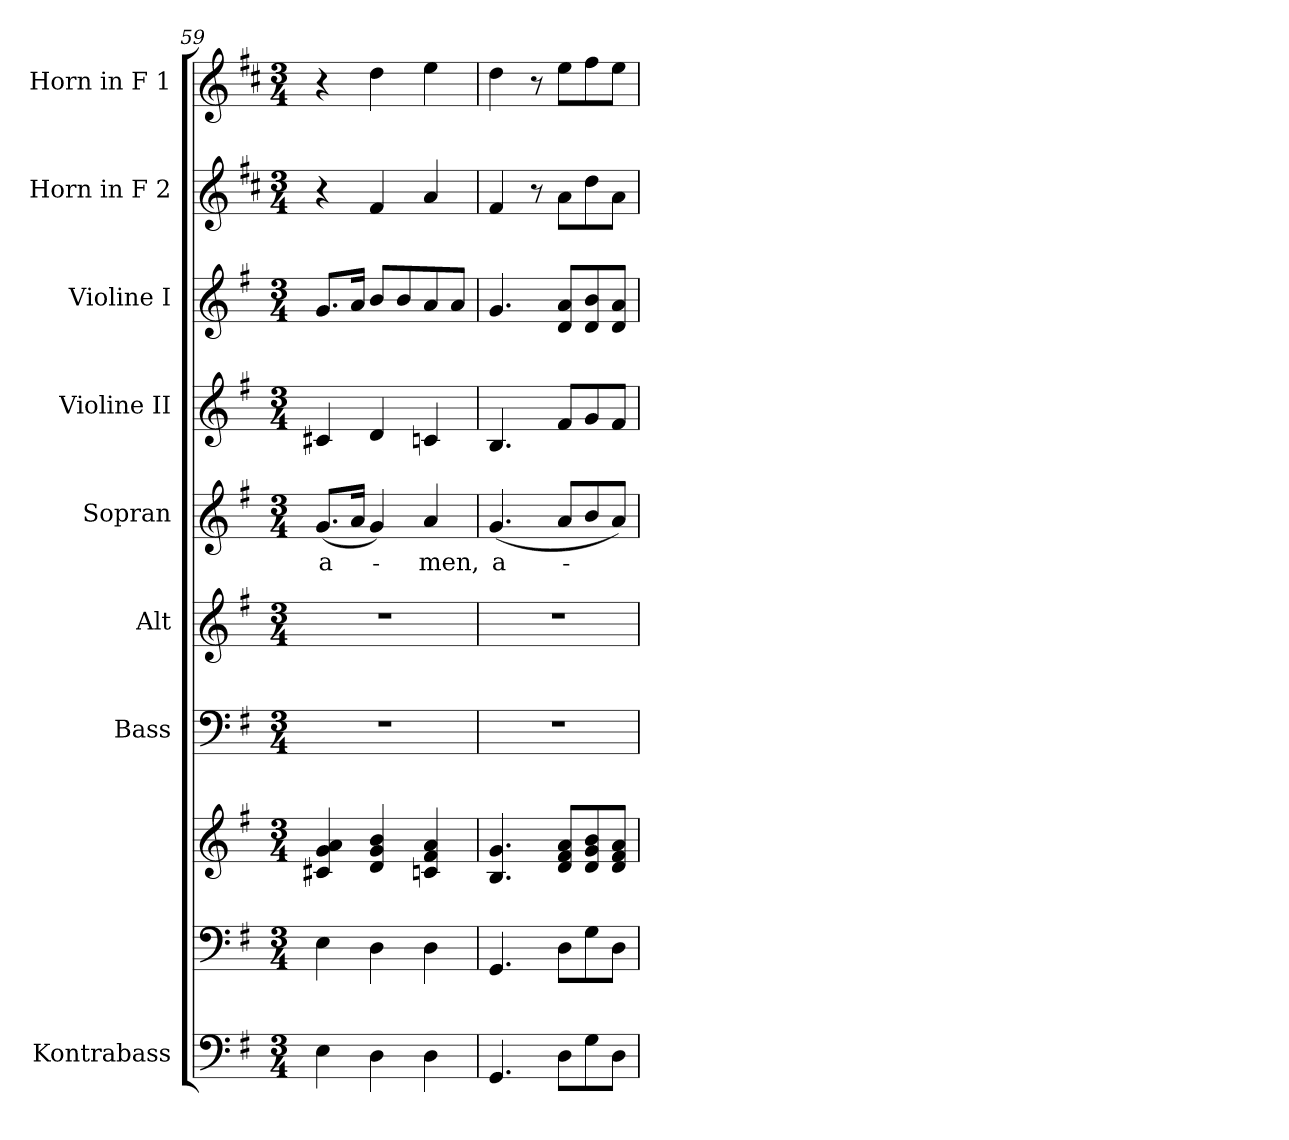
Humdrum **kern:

**kern	**kern	**kern	**kern	**kern	**kern	**text	**kern	**kern	**kern	**kern
*part9	*part8	*part8	*part7	*part6	*part5	*part5	*part4	*part3	*part2	*part1
*staff10	*staff9	*staff8	*staff7	*staff6	*staff5	*staff5	*staff4	*staff3	*staff2	*staff1
*I"Kontrabass	*	*	*I"Bass	*I"Alt	*I"Sopran	*	*I"Violine II	*I"Violine I	*I"Horn in F 2	*I"Horn in F 1
*I'Kb.	*	*	*I'B.	*I'A.	*I'S.	*	*I'Vl. II	*I'Vl. I	*	*
*clefF4	*clefF4	*clefG2	*clefF4	*clefG2	*clefG2	*	*clefG2	*clefG2	*clefG2	*clefG2
*ITrd7c12	*	*	*	*	*	*	*	*	*ITrd4c7	*ITrd4c7
*k[f#]	*k[f#]	*k[f#]	*k[f#]	*k[f#]	*k[f#]	*	*k[f#]	*k[f#]	*k[f#]	*k[f#]
*G:	*G:	*G:	*G:	*G:	*G:	*	*G:	*G:	*G:	*G:
*M3/4	*M3/4	*M3/4	*M3/4	*M3/4	*M3/4	*	*M3/4	*M3/4	*M3/4	*M3/4
=59	=59	=59	=59	=59	=59	=59	=59	=59	=59	=59
!	!	!	!	!	!	!LO:LY:b	!	!	!	!
4EE\	4E\	4c#X/ 4g/ 4a/	2.r	2.r	(<8.g/L	a-	4c#X/	8.g/L	4r	4r
.	.	.	.	.	16a/Jk	.	.	16a/Jk	.	.
4DD\	4D\	4d/ 4g/ 4b/	.	.	4g/)	.	4d/	8b/L	4B/	4g\
.	.	.	.	.	.	.	.	8b/	.	.
!	!	!	!	!	!	!LO:LY:b	!	!	!	!
4DD\	4D\	4cn/ 4f#/ 4a/	.	.	4a/	-men,	4cn/	8a/	4d/	4a\
.	.	.	.	.	.	.	.	8a/J	.	.
=60	=60	=60	=60	=60	=60	=60	=60	=60	=60	=60
!	!	!	!	!	!	!LO:LY:b	!	!	!	!
4.GGG/	4.GG/	4.B/ 4.g/	2.r	2.r	(<4.g/	a-	4.B/	4.g/	4B/	4g\
.	.	.	.	.	.	.	.	.	8r	8r
8DD\L	8D\L	8d/ 8f#/ 8a/L	.	.	8a/L	.	8f#/L	8d/ 8a/L	8d\L	8a\L
8GG\	8G\	8d/ 8g/ 8b/	.	.	8b/	.	8g/	8d/ 8b/	8g\	8b\
8DD\J	8D\J	8d/ 8f#/ 8a/J	.	.	8a/J)	.	8f#/J	8d/ 8a/J	8d\J	8a\J
=	=	=	=	=	=	=	=	=	=	=
*-	*-	*-	*-	*-	*-	*-	*-	*-	*-	*-
